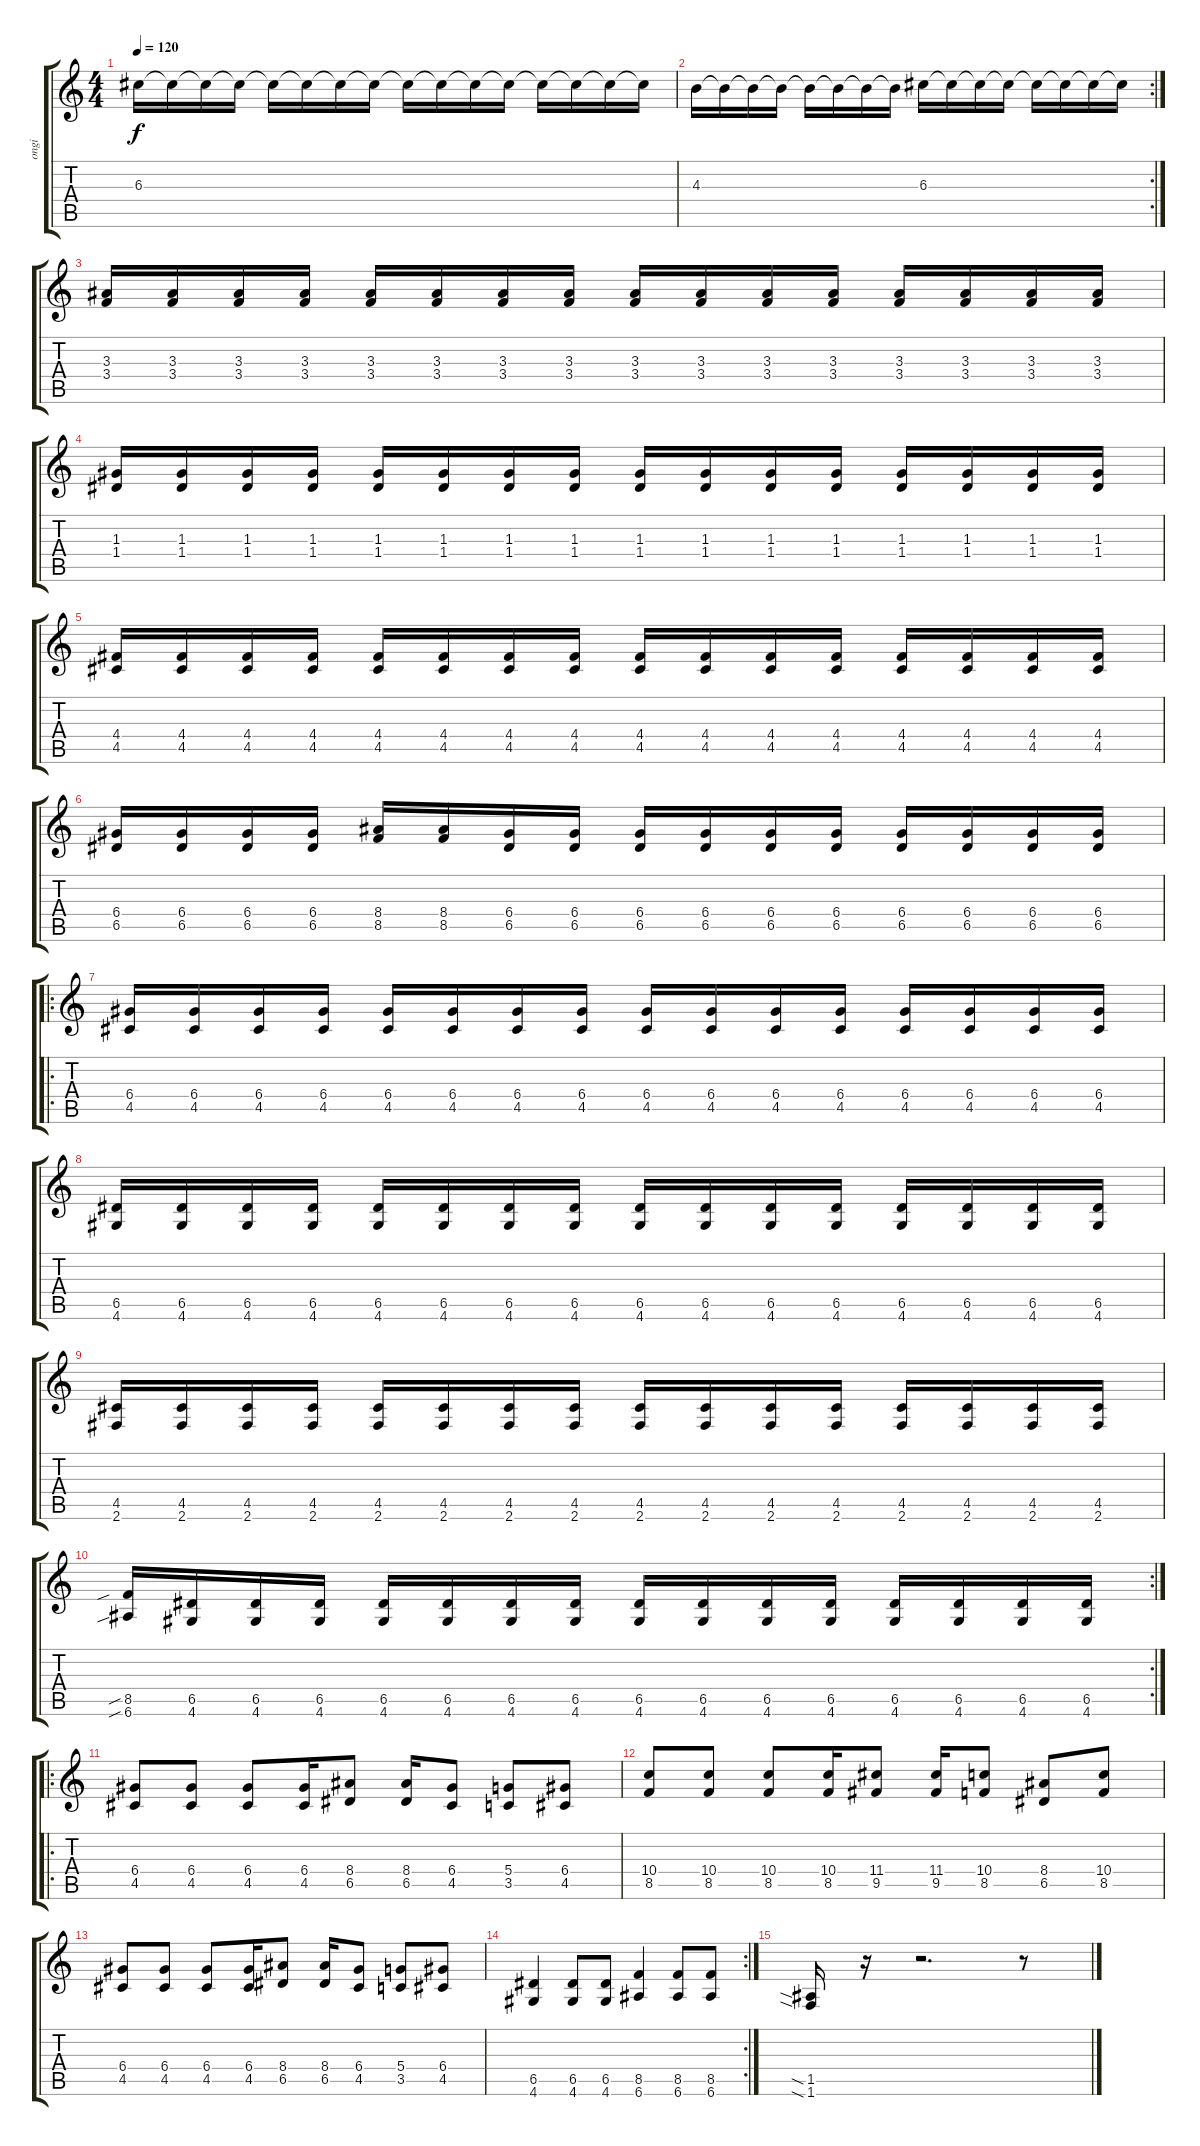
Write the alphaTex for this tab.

\track ("ongi" "ongi") {instrument distortionguitar}
\staff {score tabs}
\tuning (E4 B3 G3 D3 A2 E2) {hide}
\ts (4 4)
\tempo 120
\clef g2
\ks c
6.3.16{dy f} 6.3{t}.16 6.3{t}.16 6.3{t}.16 6.3{t}.16 6.3{t}.16 6.3{t}.16 6.3{t}.16 6.3{t}.16 6.3{t}.16 6.3{t}.16 6.3{t}.16 6.3{t}.16 6.3{t}.16 6.3{t}.16 6.3{t}.16 |
\rc 2
4.3.16 4.3{t}.16 4.3{t}.16 4.3{t}.16 4.3{t}.16 4.3{t}.16 4.3{t}.16 4.3{t}.16 6.3.16 6.3{t}.16 6.3{t}.16 6.3{t}.16 6.3{t}.16 6.3{t}.16 6.3{t}.16 6.3{t}.16 |
(3.3 3.4).16 (3.3 3.4).16 (3.3 3.4).16 (3.3 3.4).16 (3.3 3.4).16 (3.3 3.4).16 (3.3 3.4).16 (3.3 3.4).16 (3.3 3.4).16 (3.3 3.4).16 (3.3 3.4).16 (3.3 3.4).16 (3.3 3.4).16 (3.3 3.4).16 (3.3 3.4).16 (3.3 3.4).16 |
(1.3 1.4).16 (1.3 1.4).16 (1.3 1.4).16 (1.3 1.4).16 (1.3 1.4).16 (1.3 1.4).16 (1.3 1.4).16 (1.3 1.4).16 (1.3 1.4).16 (1.3 1.4).16 (1.3 1.4).16 (1.3 1.4).16 (1.3 1.4).16 (1.3 1.4).16 (1.3 1.4).16 (1.3 1.4).16 |
(4.4 4.5).16 (4.4 4.5).16 (4.4 4.5).16 (4.4 4.5).16 (4.4 4.5).16 (4.4 4.5).16 (4.4 4.5).16 (4.4 4.5).16 (4.4 4.5).16 (4.4 4.5).16 (4.4 4.5).16 (4.4 4.5).16 (4.4 4.5).16 (4.4 4.5).16 (4.4 4.5).16 (4.4 4.5).16 |
(6.4 6.5).16 (6.4 6.5).16 (6.4 6.5).16 (6.4 6.5).16 (8.4 8.5).16 (8.4 8.5).16 (6.4 6.5).16 (6.4 6.5).16 (6.4 6.5).16 (6.4 6.5).16 (6.4 6.5).16 (6.4 6.5).16 (6.4 6.5).16 (6.4 6.5).16 (6.4 6.5).16 (6.4 6.5).16 |
\ro
(6.4 4.5).16 (6.4 4.5).16 (6.4 4.5).16 (6.4 4.5).16 (6.4 4.5).16 (6.4 4.5).16 (6.4 4.5).16 (6.4 4.5).16 (6.4 4.5).16 (6.4 4.5).16 (6.4 4.5).16 (6.4 4.5).16 (6.4 4.5).16 (6.4 4.5).16 (6.4 4.5).16 (6.4 4.5).16 |
(6.5 4.6).16 (6.5 4.6).16 (6.5 4.6).16 (6.5 4.6).16 (6.5 4.6).16 (6.5 4.6).16 (6.5 4.6).16 (6.5 4.6).16 (6.5 4.6).16 (6.5 4.6).16 (6.5 4.6).16 (6.5 4.6).16 (6.5 4.6).16 (6.5 4.6).16 (6.5 4.6).16 (6.5 4.6).16 |
(4.5 2.6).16 (4.5 2.6).16 (4.5 2.6).16 (4.5 2.6).16 (4.5 2.6).16 (4.5 2.6).16 (4.5 2.6).16 (4.5 2.6).16 (4.5 2.6).16 (4.5 2.6).16 (4.5 2.6).16 (4.5 2.6).16 (4.5 2.6).16 (4.5 2.6).16 (4.5 2.6).16 (4.5 2.6).16 |
\rc 2
(8.5{sib} 6.6{sib}).16 (6.5 4.6).16 (6.5 4.6).16 (6.5 4.6).16 (6.5 4.6).16 (6.5 4.6).16 (6.5 4.6).16 (6.5 4.6).16 (6.5 4.6).16 (6.5 4.6).16 (6.5 4.6).16 (6.5 4.6).16 (6.5 4.6).16 (6.5 4.6).16 (6.5 4.6).16 (6.5 4.6).16 |
\ro
(6.4 4.5).8 (6.4 4.5).8 (6.4 4.5).8 (6.4 4.5).16 (8.4 6.5).8 (8.4 6.5).16 (6.4 4.5).8 (5.4 3.5).8 (6.4 4.5).8 |
(10.4 8.5).8 (10.4 8.5).8 (10.4 8.5).8 (10.4 8.5).16 (11.4 9.5).8 (11.4 9.5).16 (10.4 8.5).8 (8.4 6.5).8 (10.4 8.5).8 |
(6.4 4.5).8 (6.4 4.5).8 (6.4 4.5).8 (6.4 4.5).16 (8.4 6.5).8 (8.4 6.5).16 (6.4 4.5).8 (5.4 3.5).8 (6.4 4.5).8 |
\rc 2
(6.5 4.6).4 (6.5 4.6).8 (6.5 4.6).8 (8.5 6.6).4 (8.5 6.6).8 (8.5 6.6).8 |
(1.5{sia} 1.6{sia}).16 r.16 r.2{d} r.8
